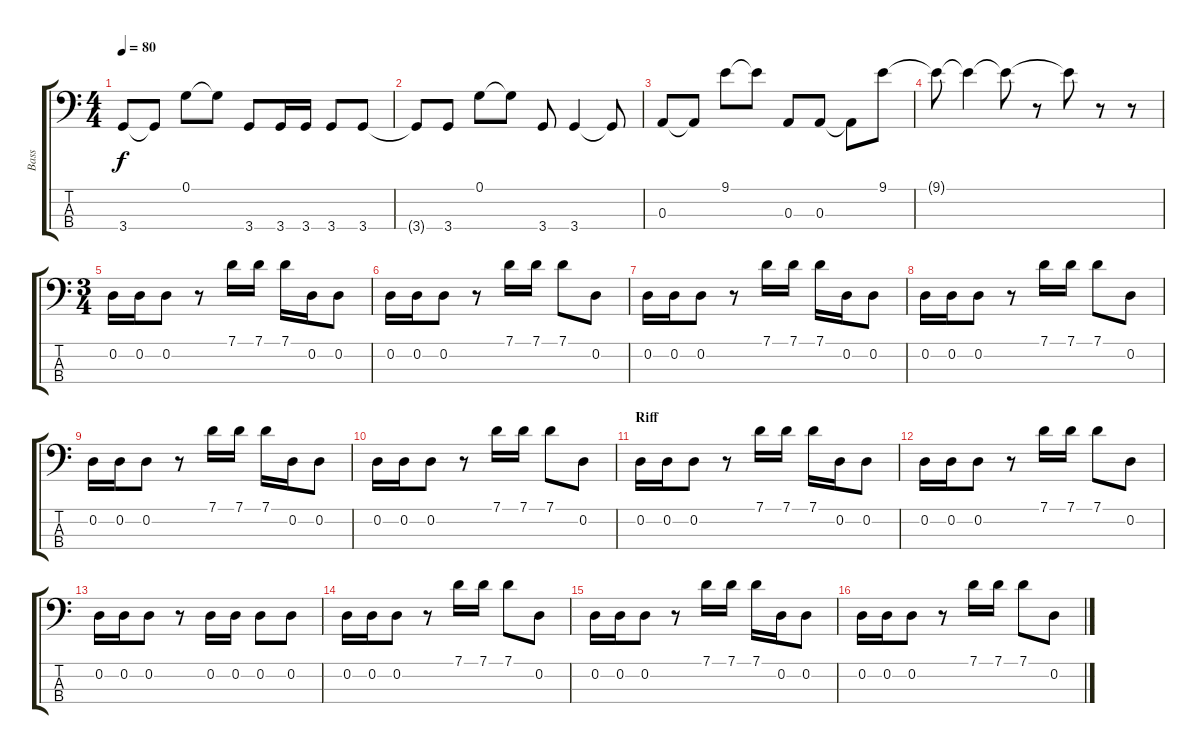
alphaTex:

\track ("Bass " "Bass ") {instrument electricbassfinger}
\staff {score tabs}
\tuning (G2 D2 A1 E1) {hide}
\ts (4 4)
\tempo 80
\clef f4
\ks c
3.4.8{dy f} 3.4{t}.8 0.1.8 0.1{t}.8 3.4.8 3.4.16 3.4.16 3.4.8 3.4.8 |
3.4{t}.8 3.4.8 0.1.8 0.1{t}.8 3.4.8 3.4.4 3.4{t}.8 |
0.3.8 0.3{t}.8 9.1.8 9.1{t}.8 0.3.8 0.3.8 0.3{t}.8 9.1.8 |
9.1{t}.8 9.1{t}.4 9.1{t}.8 r.8 9.1{t}.8 r.8 r.8 |
\ts (3 4)
0.2.16 0.2.16 0.2.8 r.8 7.1.16 7.1.16 7.1.16 0.2.16 0.2.8 |
0.2.16 0.2.16 0.2.8 r.8 7.1.16 7.1.16 7.1.8 0.2.8 |
0.2.16 0.2.16 0.2.8 r.8 7.1.16 7.1.16 7.1.16 0.2.16 0.2.8 |
0.2.16 0.2.16 0.2.8 r.8 7.1.16 7.1.16 7.1.8 0.2.8 |
0.2.16 0.2.16 0.2.8 r.8 7.1.16 7.1.16 7.1.16 0.2.16 0.2.8 |
0.2.16 0.2.16 0.2.8 r.8 7.1.16 7.1.16 7.1.8 0.2.8 |
\section ("" "Riff")
0.2.16 0.2.16 0.2.8 r.8 7.1.16 7.1.16 7.1.16 0.2.16 0.2.8 |
0.2.16 0.2.16 0.2.8 r.8 7.1.16 7.1.16 7.1.8 0.2.8 |
0.2.16 0.2.16 0.2.8 r.8 0.2.16 0.2.16 0.2.8 0.2.8 |
0.2.16 0.2.16 0.2.8 r.8 7.1.16 7.1.16 7.1.8 0.2.8 |
0.2.16 0.2.16 0.2.8 r.8 7.1.16 7.1.16 7.1.16 0.2.16 0.2.8 |
0.2.16 0.2.16 0.2.8 r.8 7.1.16 7.1.16 7.1.8 0.2.8
